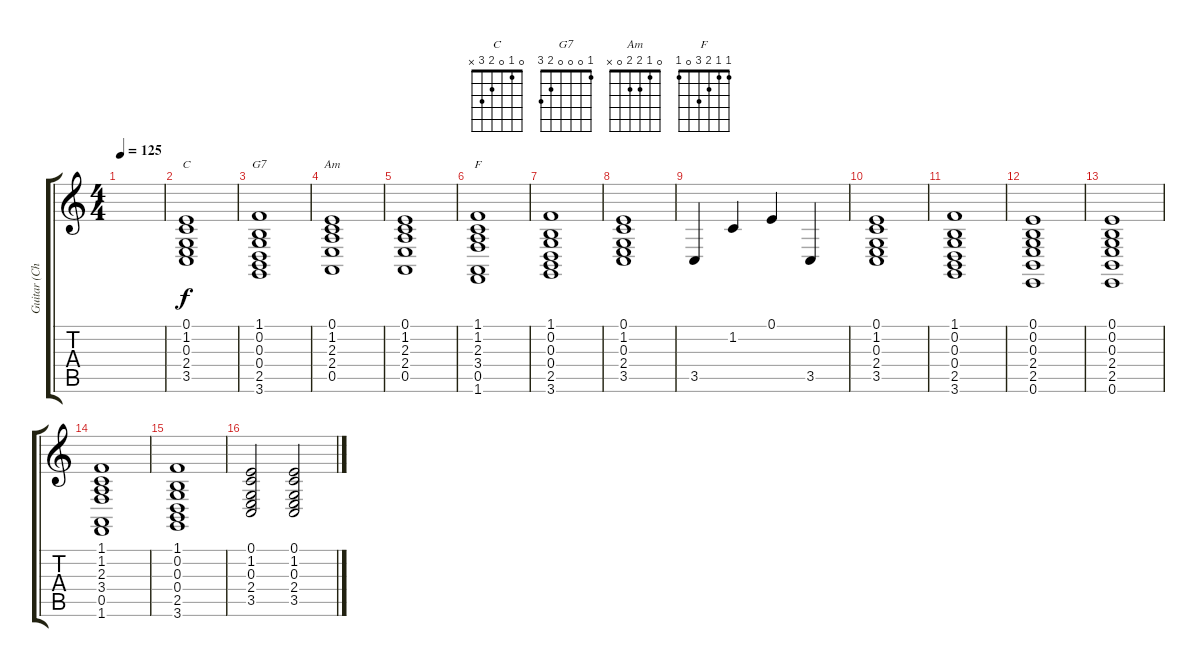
\track ("Guitar (Chords)" "Guitar (Ch") {instrument acousticgrandpiano}
\staff {score tabs}
\tuning (E4 B3 G3 D3 A2 E2) {hide}
\chord ("C" 0 1 0 2 3 x)
\chord ("G7" 1 0 0 0 2 3)
\chord ("Am" 0 1 2 2 0 x)
\chord ("F" 1 1 2 3 0 1)
\ts (4 4)
\tempo 125
\clef g2
\ks c
|
(0.1 1.2 0.3 2.4 3.5).1{ch "C"} |
(1.1 0.2 0.3 0.4 2.5 3.6).1{ch "G7"} |
(0.1 1.2 2.3 2.4 0.5).1{ch "Am"} |
(0.1 1.2 2.3 2.4 0.5).1 |
(1.1 1.2 2.3 3.4 0.5 1.6).1{ch "F"} |
(1.1 0.2 0.3 0.4 2.5 3.6).1 |
(0.1 1.2 0.3 2.4 3.5).1 |
3.5.4 1.2.4 0.1.4 3.5.4 |
(0.1 1.2 0.3 2.4 3.5).1 |
(1.1 0.2 0.3 0.4 2.5 3.6).1 |
(0.1 0.2 0.3 2.4 2.5 0.6).1 |
(0.1 0.2 0.3 2.4 2.5 0.6).1 |
(1.1 1.2 2.3 3.4 0.5 1.6).1 |
(1.1 0.2 0.3 0.4 2.5 3.6).1 |
(0.1 1.2 0.3 2.4 3.5).2 (0.1 1.2 0.3 2.4 3.5).2
